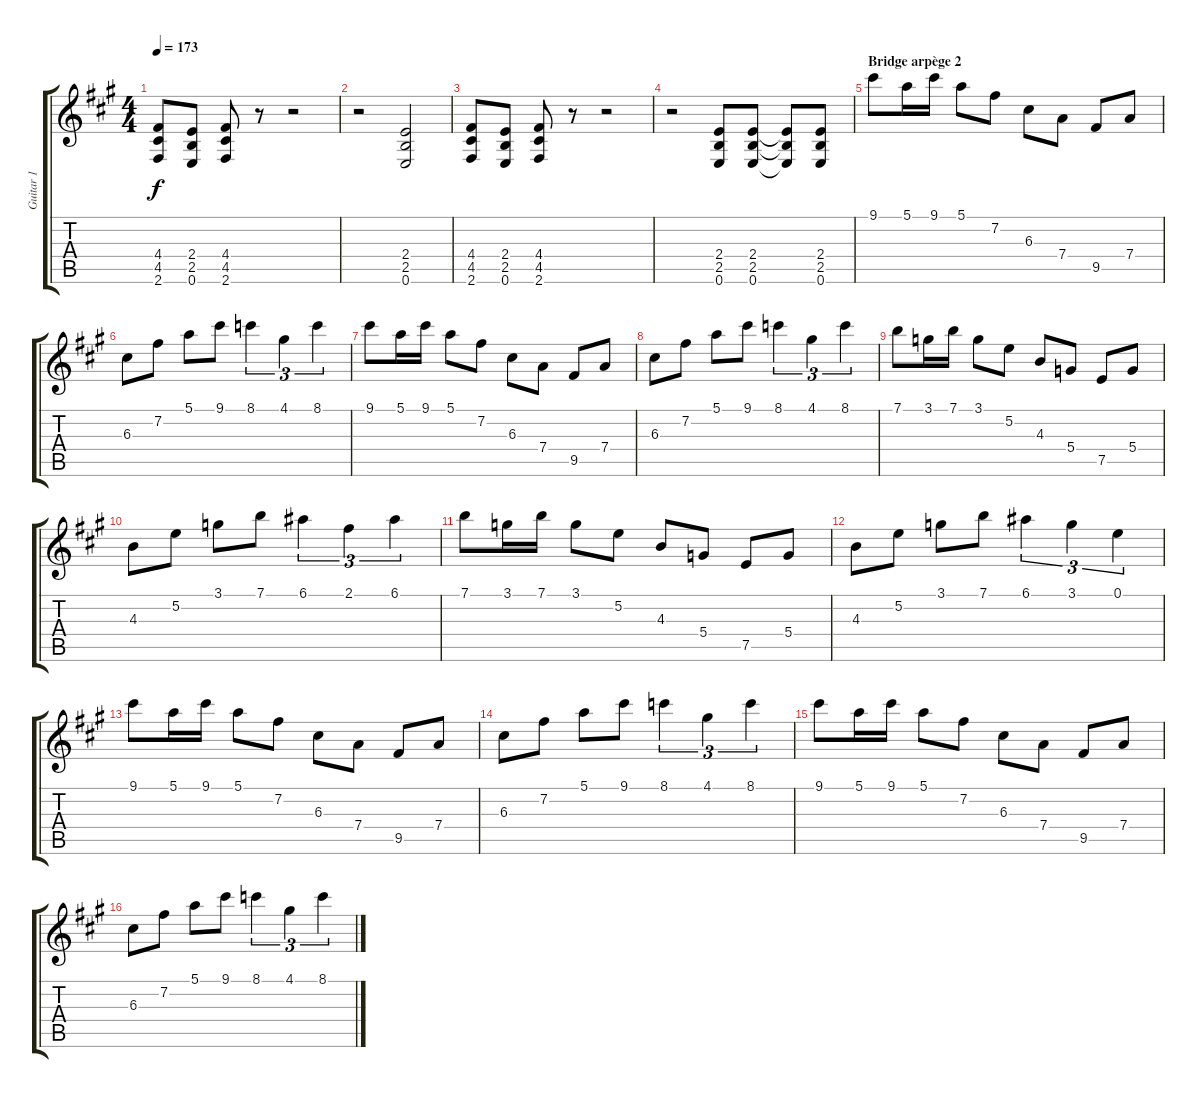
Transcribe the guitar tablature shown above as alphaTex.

\track ("Guitar 1" "Guitar 1") {instrument overdrivenguitar}
\staff {score tabs}
\tuning (E4 B3 G3 D3 A2 E2) {hide}
\ts (4 4)
\tempo 173
\clef g2
\ks f#minor
(4.4 4.5 2.6).8{dy f} (2.4 2.5 0.6).8 (4.4 4.5 2.6).8 r.8 r.2 |
r.2 (2.4 2.5 0.6).2 |
(4.4 4.5 2.6).8 (2.4 2.5 0.6).8 (4.4 4.5 2.6).8 r.8 r.2 |
r.2 (2.4 2.5 0.6).8 (2.4 2.5 0.6).8 (2.4{t} 2.5{t} 0.6{t}).8 (2.4 2.5 0.6).8 |
\section ("" "Bridge arpège 2")
9.1.8 5.1.16 9.1.16 5.1.8 7.2.8 6.3.8 7.4.8 9.5.8 7.4.8 |
6.3.8 7.2.8 5.1.8 9.1.8 8.1.4{tu (3 2)} 4.1.4{tu (3 2)} 8.1.4{tu (3 2)} |
9.1.8 5.1.16 9.1.16 5.1.8 7.2.8 6.3.8 7.4.8 9.5.8 7.4.8 |
6.3.8 7.2.8 5.1.8 9.1.8 8.1.4{tu (3 2)} 4.1.4{tu (3 2)} 8.1.4{tu (3 2)} |
7.1.8 3.1.16 7.1.16 3.1.8 5.2.8 4.3.8 5.4.8 7.5.8 5.4.8 |
4.3.8 5.2.8 3.1.8 7.1.8 6.1.4{tu (3 2)} 2.1.4{tu (3 2)} 6.1.4{tu (3 2)} |
7.1.8 3.1.16 7.1.16 3.1.8 5.2.8 4.3.8 5.4.8 7.5.8 5.4.8 |
4.3.8 5.2.8 3.1.8 7.1.8 6.1.4{tu (3 2)} 3.1.4{tu (3 2)} 0.1.4{tu (3 2)} |
9.1.8 5.1.16 9.1.16 5.1.8 7.2.8 6.3.8 7.4.8 9.5.8 7.4.8 |
6.3.8 7.2.8 5.1.8 9.1.8 8.1.4{tu (3 2)} 4.1.4{tu (3 2)} 8.1.4{tu (3 2)} |
9.1.8 5.1.16 9.1.16 5.1.8 7.2.8 6.3.8 7.4.8 9.5.8 7.4.8 |
6.3.8 7.2.8 5.1.8 9.1.8 8.1.4{tu (3 2)} 4.1.4{tu (3 2)} 8.1.4{tu (3 2)}
